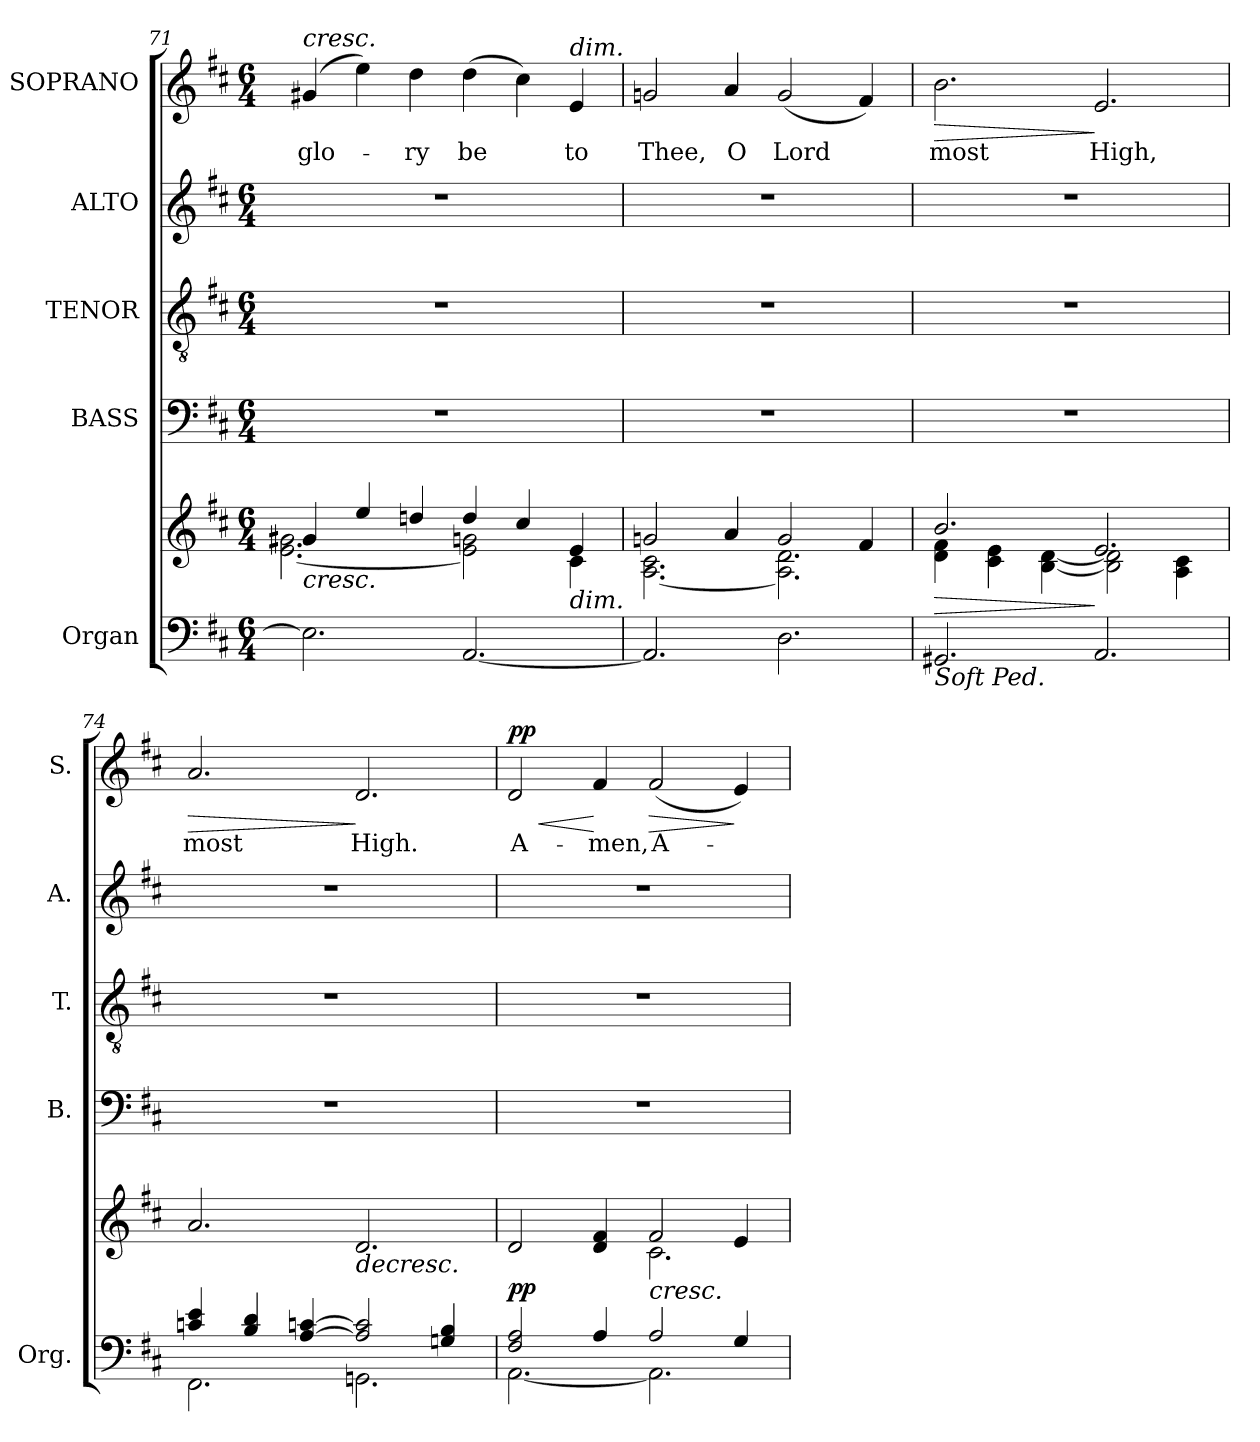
**kern	**kern	**dynam	**kern	**kern	**kern	**kern	**text	**dynam
*part5	*part5	*part5	*part4	*part3	*part2	*part1	*part1	*part1
*staff6	*staff5	*staff5/6	*staff4	*staff3	*staff2	*staff1	*staff1	*staff1
*I"Organ	*	*	*I"BASS	*I"TENOR	*I"ALTO	*I"SOPRANO	*	*
*I'Org.	*	*	*I'B.	*I'T.	*I'A.	*I'S.	*	*
!!LO:LB:g=z
*clefF4	*clefG2	*	*clefF4	*clefGv2	*clefG2	*clefG2	*	*
*	*	*	*	*ITrd7c12	*	*	*	*
*k[f#c#]	*k[f#c#]	*	*k[f#c#]	*k[f#c#]	*k[f#c#]	*k[f#c#]	*	*
*D:	*D:	*	*D:	*D:	*D:	*D:	*	*
*M6/4	*M6/4	*	*M6/4	*M6/4	*M6/4	*M6/4	*	*
=71	=71	=71	=71	=71	=71	=71	=71	=71
*	*^	*	*	*	*	*	*	*
!	!	!	!	!LO:N:vis=1	!LO:N:vis=1	!LO:N:vis=1	!	!	!
!	!	!	!	!	!	!	!LO:TX:a:i:t=cresc.	!	!
!	!LO:TX:b:i:t=cresc.	!	!	!	!	!	!	!	!
!	!	!	!	!	!	!	!	!LO:LY:b:color=#000000	!
2.Ei\]	4g#Xi/	[2.ei\ 2.g#i	.	1.r	1.r	1.r	(4g#Xi/	glo-	.
.	4eei/	.	.	.	.	.	4eei\)	.	.
!	!	!	!	!	!	!	!	!LO:LY:b:color=#000000	!
.	4ddni/	.	.	.	.	.	4ddi\	-ry	.
!	!	!	!	!	!	!	!	!LO:LY:b:color=#000000	!
[2.AAi/	4ddi/	2ei\] 2gni	.	.	.	.	(4ddi\	be	.
.	4cc#i/	.	.	.	.	.	4cc#i\)	.	.
!	!	!	!	!	!	!	!LO:TX:a:i:t=dim.	!	!
!	!LO:TX:b:i:t=dim.	!	!	!	!	!	!	!	!
!	!	!	!	!	!	!	!	!LO:LY:b:color=#000000	!
.	4ei/	4c#i\	.	.	.	.	4ei/	to	.
=72	=72	=72	=72	=72	=72	=72	=72	=72	=72
!	!	!	!	!LO:N:vis=1	!LO:N:vis=1	!LO:N:vis=1	!	!	!
!	!	!	!	!	!	!	!	!LO:LY:b:color=#000000	!
2.AAi/]	2gni/	[2.Ai\ 2.c#i	.	1.r	1.r	1.r	2gni/	Thee,	.
!	!	!	!	!	!	!	!	!LO:LY:b:color=#000000	!
.	4ai/	.	.	.	.	.	4ai/	O	.
!	!	!	!	!	!	!	!	!LO:LY:b:color=#000000	!
2.Di\	2gi/	2.Ai\] 2.di	.	.	.	.	(2gi/	Lord	.
.	4f#i/	.	.	.	.	.	4f#i/)	.	.
=73	=73	=73	=73	=73	=73	=73	=73	=73	=73
!	!	!	!LO:HP:b	!LO:N:vis=1	!LO:N:vis=1	!LO:N:vis=1	!	!	!
!LO:TX:b:i:t=Soft Ped.	!	!	!	!	!	!	!	!	!
!	!	!	!	!	!	!	!	!LO:LY:b:color=#000000	!LO:HP:b
2.GG#Xi/	2.bi/	4di\ 4f#i	>	1.r	1.r	1.r	2.bi\	most	>
.	.	4c#i\ 4ei	.	.	.	.	.	.	.
.	.	[4Bi\ [4di	.	.	.	.	.	.	.
!	!	!	!	!	!	!	!	!LO:LY:b:color=#000000	!
2.AAi/	2.ei/	2Bi\] 2di]	]	.	.	.	2.ei/	High,	]
.	.	4Ai\ 4c#i	.	.	.	.	.	.	.
=74	=74	=74	=74	=74	=74	=74	=74	=74	=74
*^	*	*	*	*	*	*	*	*	*
!	!	!	!	!	!LO:N:vis=1	!LO:N:vis=1	!LO:N:vis=1	!	!	!
*	*	*v	*v	*	*	*	*	*	*	*
*	*	*^	*	*	*	*	*	*	*
!	!	!	!	!	!	!	!	!	!LO:LY:b:color=#000000	!LO:HP:b
*	*	*v	*v	*	*	*	*	*	*	*
4cni/ 4ei	2.FF#i\	2.ai/	.	1.r	1.r	1.r	2.ai/	most	>
4Bi/ 4di	.	.	]	.	.	.	.	.	.
[4Ai/ [4cni	.	.	.	.	.	.	.	.	.
!	!	!	!LO:HP:b	!	!	!	!	!	!
!	!	!	!	!	!	!	!	!LO:LY:b:color=#000000	!
2Ai/] 2ci]	2.GGni\	2.di/	>	.	.	.	2.di/	High.	]
4Gni/ 4Bi	.	.	.	.	.	.	.	.	.
=75	=75	=75	=75	=75	=75	=75	=75	=75	=75
*	*	*^	*	*	*	*	*	*	*
!	!	!	!	!	!LO:N:vis=1	!LO:N:vis=1	!LO:N:vis=1	!	!	!
!	!	!	!	!	!	!	!	!	!LO:LY:b:color=#000000	!LO:HP:b
2F#i/ 2Ai	[2.AAi\	2di/	2.ryy	pp	1.r	1.r	1.r	2di/	A-	< pp
!	!	!	!	!	!	!	!	!	!LO:LY:b:color=#000000	!
4Ai/	.	4di/ 4f#i	.	[	.	.	.	4f#i/	-men,	[
!	!	!	!	!LO:HP:n=1:b	!	!	!	!	!	!
!	!	!	!	!	!	!	!	!	!LO:LY:b:color=#000000	!LO:HP:b
2Ai/	2.AAi\]	2f#i/	2.c#i\	] < ]	.	.	.	(2f#i/	A-	>
4Gi/	.	4ei/	.	.	.	.	.	4ei/)	.	]
*v	*v	*	*	*	*	*	*	*	*	*
*	*v	*v	*	*	*	*	*	*	*
=	=	=	=	=	=	=	=	=
*-	*-	*-	*-	*-	*-	*-	*-	*-
